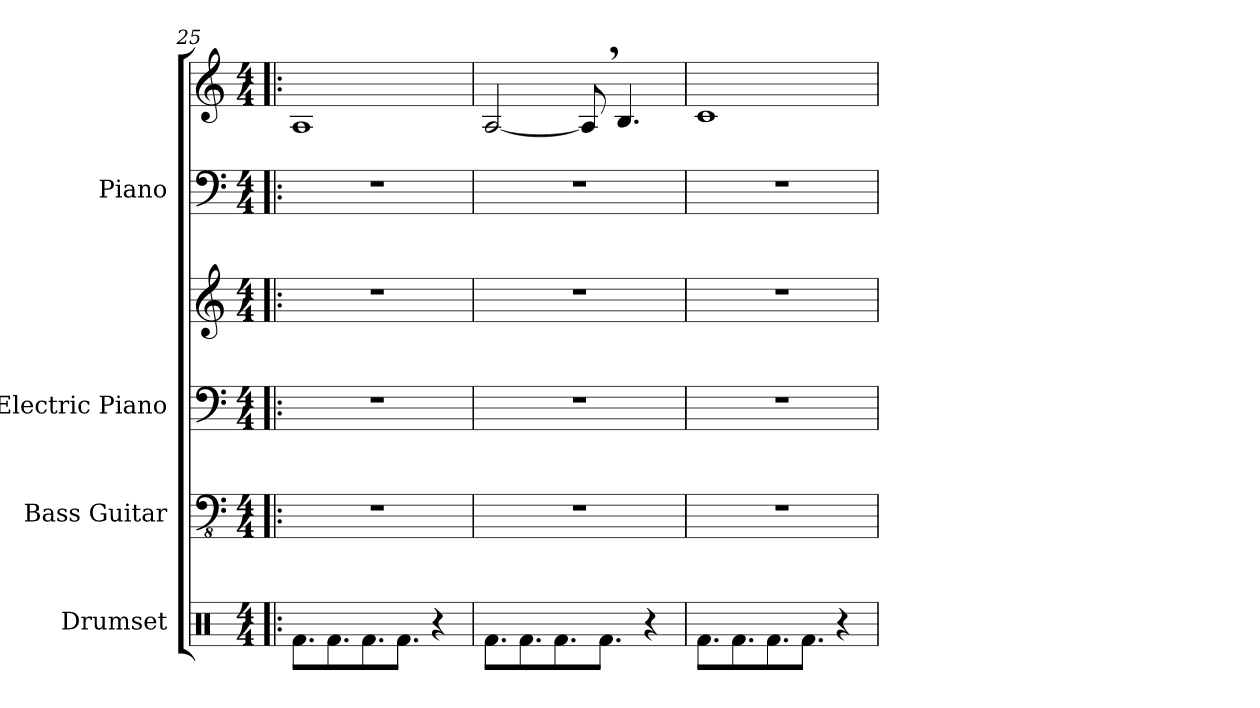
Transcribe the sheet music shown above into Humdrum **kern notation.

**kern	**kern	**kern	**kern	**kern	**kern
*part4	*part3	*part2	*part2	*part1	*part1
*staff6	*staff5	*staff4	*staff3	*staff2	*staff1
*I"Drumset	*I"Bass Guitar	*I"Electric Piano	*	*I"Piano	*
*I'Drs.	*I'B. Guit.	*I'El. Pno.	*	*I'Pno.	*
*clefX	*clefFv4	*clefF4	*clefG2	*clefF4	*clefG2
*k[]	*k[]	*k[]	*k[]	*k[]	*k[]
*M4/4	*M4/4	*M4/4	*M4/4	*M4/4	*M4/4
=25!|:	=25!|:	=25!|:	=25!|:	=25!|:	=25!|:
8.Rf\L	1r	1r	1r	1r	1A
8.Rf\	.	.	.	.	.
8.Rf\	.	.	.	.	.
8.Rf\J	.	.	.	.	.
4r	.	.	.	.	.
=26	=26	=26	=26	=26	=26
8.Rf\L	1r	1r	1r	1r	[2A/
8.Rf\	.	.	.	.	.
8.Rf\	.	.	.	.	.
.	.	.	.	.	8A,/]
8.Rf\J	.	.	.	.	.
.	.	.	.	.	4.B/
4r	.	.	.	.	.
=27	=27	=27	=27	=27	=27
8.Rf\L	1r	1r	1r	1r	1c
8.Rf\	.	.	.	.	.
8.Rf\	.	.	.	.	.
8.Rf\J	.	.	.	.	.
4r	.	.	.	.	.
=	=	=	=	=	=
*-	*-	*-	*-	*-	*-
